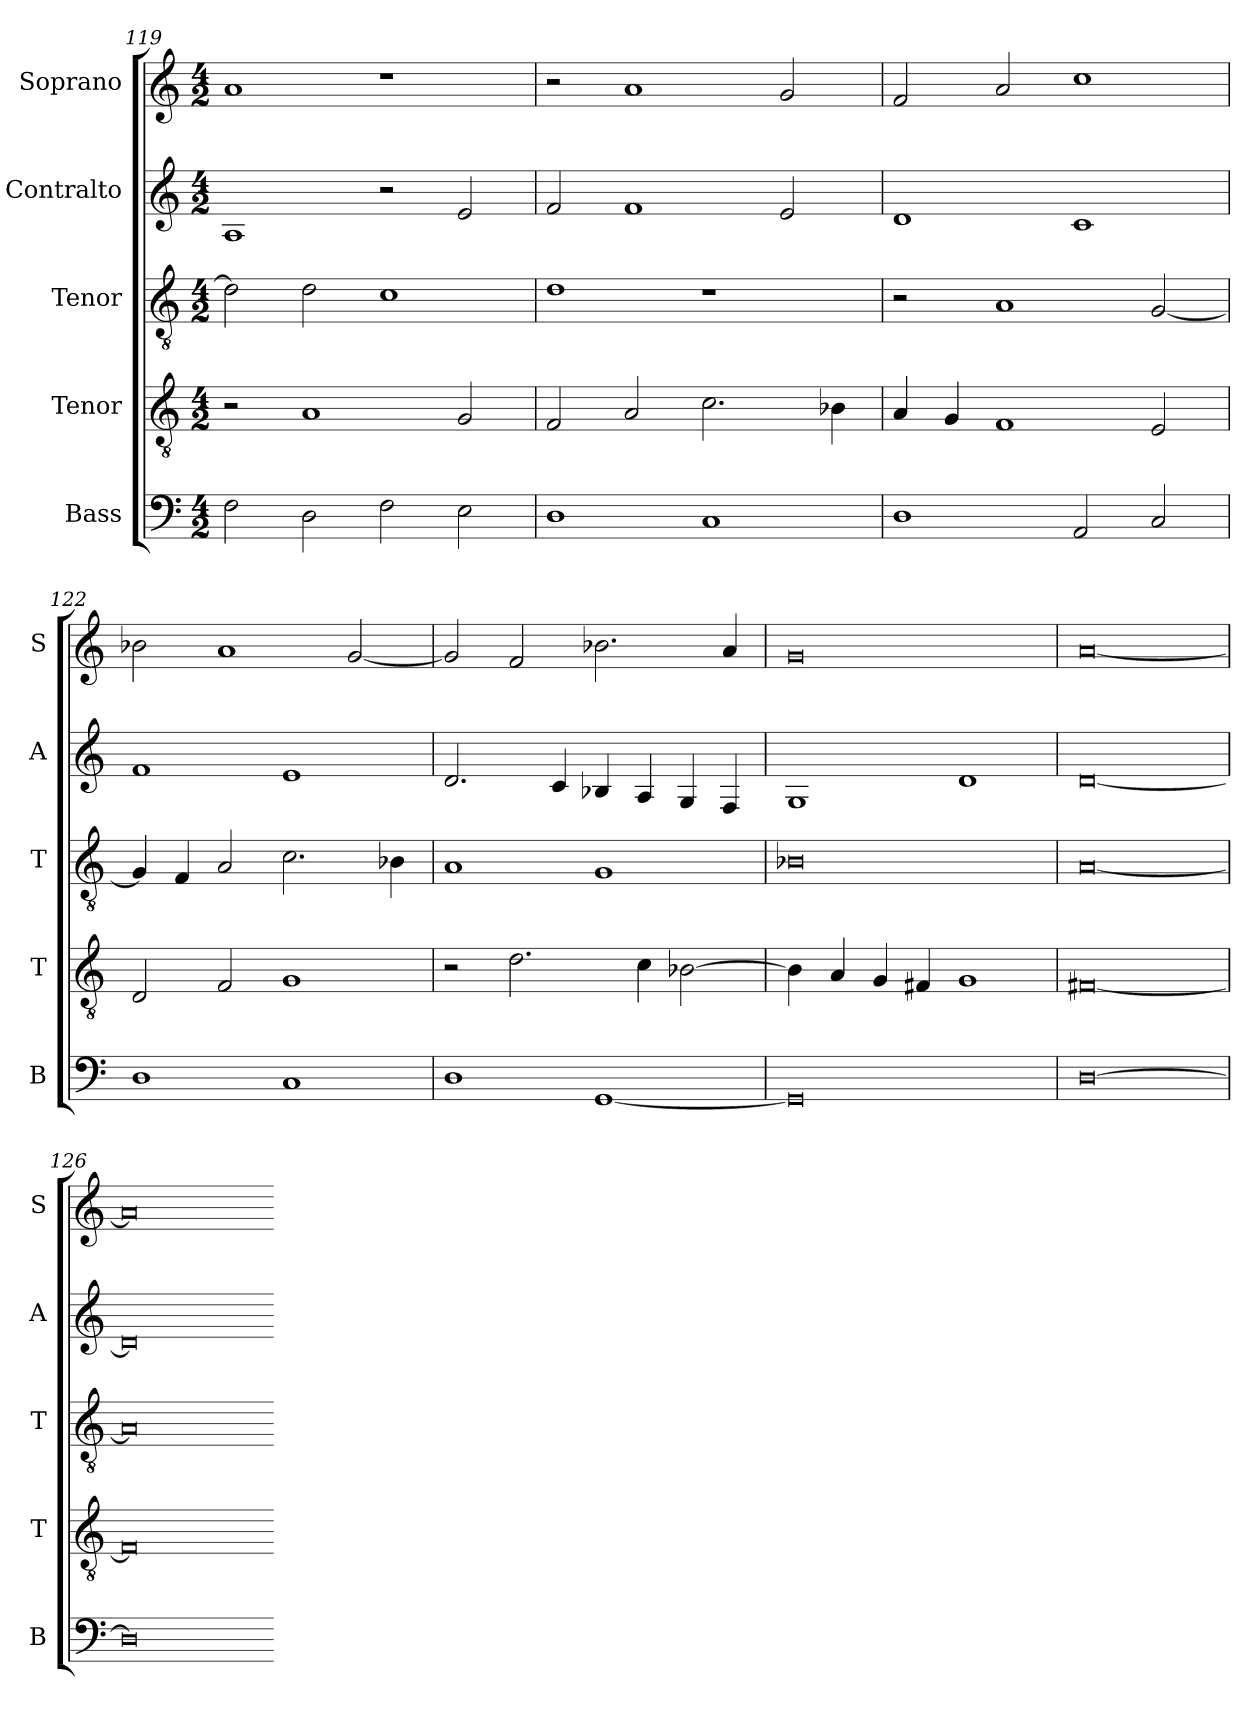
**kern	**kern	**kern	**kern	**kern
*part5	*part4	*part3	*part2	*part1
*staff5	*staff4	*staff3	*staff2	*staff1
*I"Bass	*I"Tenor	*I"Tenor	*I"Contralto	*I"Soprano
*I'B	*I'T	*I'T	*I'A	*I'S
*clefF4	*clefGv2	*clefGv2	*clefG2	*clefG2
*k[]	*k[]	*k[]	*k[]	*k[]
*D:dor	*D:dor	*D:dor	*D:dor	*D:dor
*M4/2	*M4/2	*M4/2	*M4/2	*M4/2
=119	=119	=119	=119	=119
2F	2r	2d]	1A	1a
2D	1A	2d	.	.
2F	.	1c	2r	1r
2E	2G	.	2e	.
=120	=120	=120	=120	=120
1D	2F	1d	2f	2r
.	2A	.	1f	1a
1C	2.c	1r	.	.
.	.	.	2e	2g
.	4B-X	.	.	.
=121	=121	=121	=121	=121
1D	4A	2r	1d	2f
.	4G	.	.	.
.	1F	1A	.	2a
2AA	.	.	1c	1cc
2C	2E	[2G	.	.
=122	=122	=122	=122	=122
1D	2D	4G]	1f	2b-X
.	.	4F	.	.
.	2F	2A	.	1a
1C	1G	2.c	1e	.
.	.	.	.	[2g
.	.	4B-X	.	.
=123	=123	=123	=123	=123
1D	2r	1A	2.d	2g]
.	2.d	.	.	2f
.	.	.	4c	.
[1GG	.	1G	4B-X	2.b-X
.	4c	.	4A	.
.	[2B-X	.	4G	.
.	.	.	4F	4a
=124	=124	=124	=124	=124
0GG]	4B-]	0B-X	1G	0g
.	4A	.	.	.
.	4G	.	.	.
.	4F#X	.	.	.
.	1G	.	1d	.
=125	=125	=125	=125	=125
[0D	[0F#X	[0A	[0d	[0a
=126	=126	=126	=126	=126
0D]	0F#]	0A]	0d]	0a]
=-	=-	=-	=-	=-
*-	*-	*-	*-	*-
